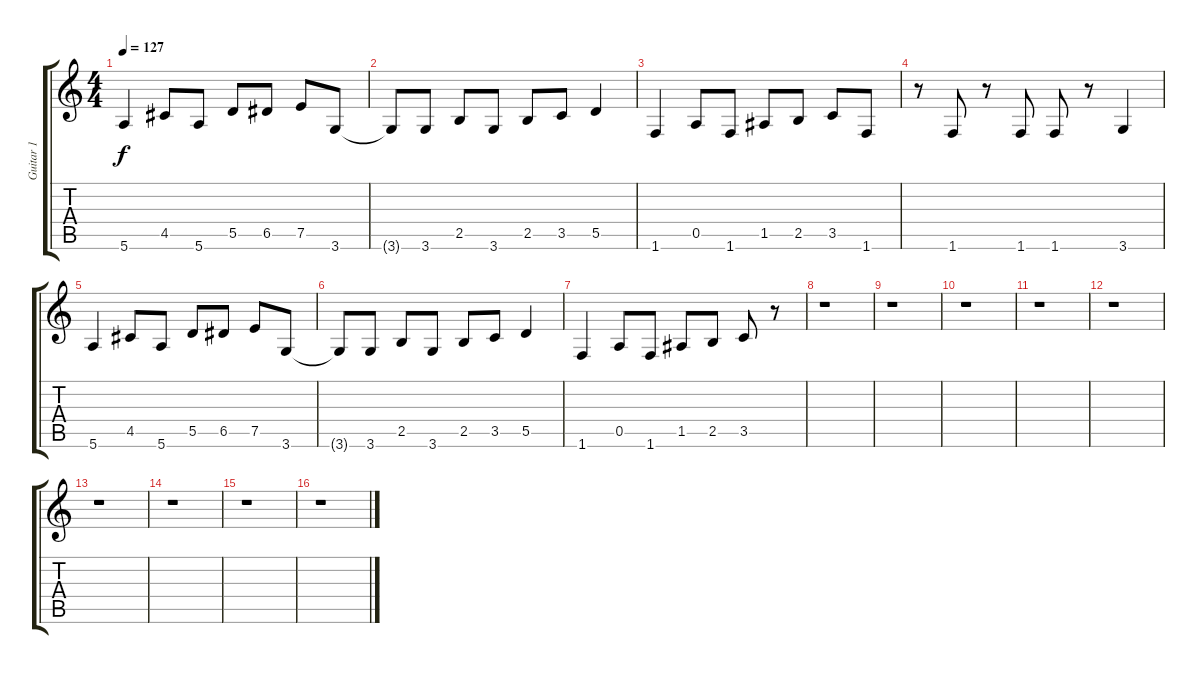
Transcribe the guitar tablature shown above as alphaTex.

\track ("Guitar 1" "Guitar 1") {instrument overdrivenguitar}
\staff {score tabs}
\tuning (E4 B3 G3 D3 A2 E2) {hide}
\ts (4 4)
\tempo 127
\clef g2
\ks c
5.6.4{dy f} 4.5.8 5.6.8 5.5.8 6.5.8 7.5.8 3.6.8 |
3.6{t}.8 3.6.8 2.5.8 3.6.8 2.5.8 3.5.8 5.5.4 |
1.6.4 0.5.8 1.6.8 1.5.8 2.5.8 3.5.8 1.6.8 |
r.8 1.6.8 r.8 1.6.8 1.6.8 r.8 3.6.4 |
5.6.4 4.5.8 5.6.8 5.5.8 6.5.8 7.5.8 3.6.8 |
3.6{t}.8 3.6.8 2.5.8 3.6.8 2.5.8 3.5.8 5.5.4 |
1.6.4 0.5.8 1.6.8 1.5.8 2.5.8 3.5.8 r.8 |
r.1 |
r.1 |
r.1 |
r.1 |
r.1 |
r.1 |
r.1 |
r.1 |
r.1
